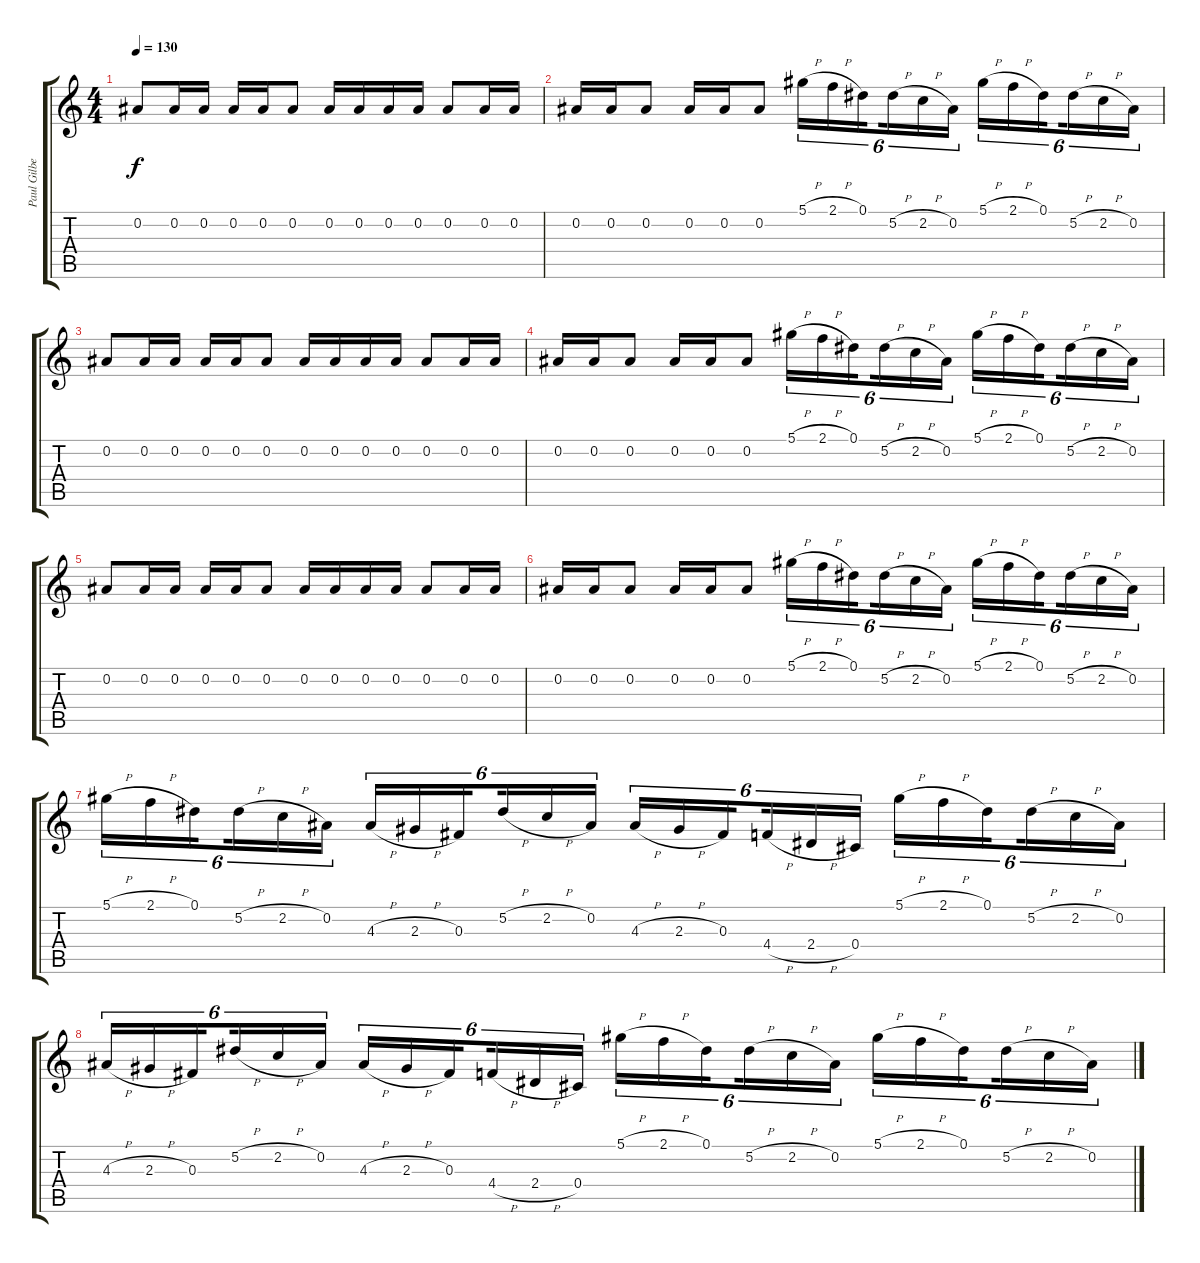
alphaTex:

\track ("Paul Gilbert" "Paul Gilbe") {instrument distortionguitar}
\staff {score tabs}
\tuning (Eb4 Bb3 Gb3 Db3 Ab2 Eb2) {hide}
\ts (4 4)
\tempo 130
\clef g2
\ks c
0.2.8{dy f} 0.2.16 0.2.16 0.2.16 0.2.16 0.2.8 0.2.16 0.2.16 0.2.16 0.2.16 0.2.8 0.2.16 0.2.16 |
0.2.16 0.2.16 0.2.8 0.2.16 0.2.16 0.2.8 5.1{h}.16{tu (6 4)} 2.1{h}.16{tu (6 4)} 0.1.16{tu (6 4) beam splitsecondary} 5.2{h}.16{tu (6 4)} 2.2{h}.16{tu (6 4)} 0.2.16{tu (6 4)} 5.1{h}.16{tu (6 4)} 2.1{h}.16{tu (6 4)} 0.1.16{tu (6 4) beam splitsecondary} 5.2{h}.16{tu (6 4)} 2.2{h}.16{tu (6 4)} 0.2.16{tu (6 4)} |
0.2.8 0.2.16 0.2.16 0.2.16 0.2.16 0.2.8 0.2.16 0.2.16 0.2.16 0.2.16 0.2.8 0.2.16 0.2.16 |
0.2.16 0.2.16 0.2.8 0.2.16 0.2.16 0.2.8 5.1{h}.16{tu (6 4)} 2.1{h}.16{tu (6 4)} 0.1.16{tu (6 4) beam splitsecondary} 5.2{h}.16{tu (6 4)} 2.2{h}.16{tu (6 4)} 0.2.16{tu (6 4)} 5.1{h}.16{tu (6 4)} 2.1{h}.16{tu (6 4)} 0.1.16{tu (6 4) beam splitsecondary} 5.2{h}.16{tu (6 4)} 2.2{h}.16{tu (6 4)} 0.2.16{tu (6 4)} |
0.2.8 0.2.16 0.2.16 0.2.16 0.2.16 0.2.8 0.2.16 0.2.16 0.2.16 0.2.16 0.2.8 0.2.16 0.2.16 |
0.2.16 0.2.16 0.2.8 0.2.16 0.2.16 0.2.8 5.1{h}.16{tu (6 4)} 2.1{h}.16{tu (6 4)} 0.1.16{tu (6 4) beam splitsecondary} 5.2{h}.16{tu (6 4)} 2.2{h}.16{tu (6 4)} 0.2.16{tu (6 4)} 5.1{h}.16{tu (6 4)} 2.1{h}.16{tu (6 4)} 0.1.16{tu (6 4) beam splitsecondary} 5.2{h}.16{tu (6 4)} 2.2{h}.16{tu (6 4)} 0.2.16{tu (6 4)} |
5.1{h}.16{tu (6 4)} 2.1{h}.16{tu (6 4)} 0.1.16{tu (6 4) beam splitsecondary} 5.2{h}.16{tu (6 4)} 2.2{h}.16{tu (6 4)} 0.2.16{tu (6 4)} 4.3{h}.16{tu (6 4)} 2.3{h}.16{tu (6 4)} 0.3.16{tu (6 4) beam splitsecondary} 5.2{h}.16{tu (6 4)} 2.2{h}.16{tu (6 4)} 0.2.16{tu (6 4)} 4.3{h}.16{tu (6 4)} 2.3{h}.16{tu (6 4)} 0.3.16{tu (6 4) beam splitsecondary} 4.4{h}.16{tu (6 4)} 2.4{h}.16{tu (6 4)} 0.4.16{tu (6 4)} 5.1{h}.16{tu (6 4)} 2.1{h}.16{tu (6 4)} 0.1.16{tu (6 4) beam splitsecondary} 5.2{h}.16{tu (6 4)} 2.2{h}.16{tu (6 4)} 0.2.16{tu (6 4)} |
4.3{h}.16{tu (6 4)} 2.3{h}.16{tu (6 4)} 0.3.16{tu (6 4) beam splitsecondary} 5.2{h}.16{tu (6 4)} 2.2{h}.16{tu (6 4)} 0.2.16{tu (6 4)} 4.3{h}.16{tu (6 4)} 2.3{h}.16{tu (6 4)} 0.3.16{tu (6 4) beam splitsecondary} 4.4{h}.16{tu (6 4)} 2.4{h}.16{tu (6 4)} 0.4.16{tu (6 4)} 5.1{h}.16{tu (6 4)} 2.1{h}.16{tu (6 4)} 0.1.16{tu (6 4) beam splitsecondary} 5.2{h}.16{tu (6 4)} 2.2{h}.16{tu (6 4)} 0.2.16{tu (6 4)} 5.1{h}.16{tu (6 4)} 2.1{h}.16{tu (6 4)} 0.1.16{tu (6 4) beam splitsecondary} 5.2{h}.16{tu (6 4)} 2.2{h}.16{tu (6 4)} 0.2.16{tu (6 4)}
